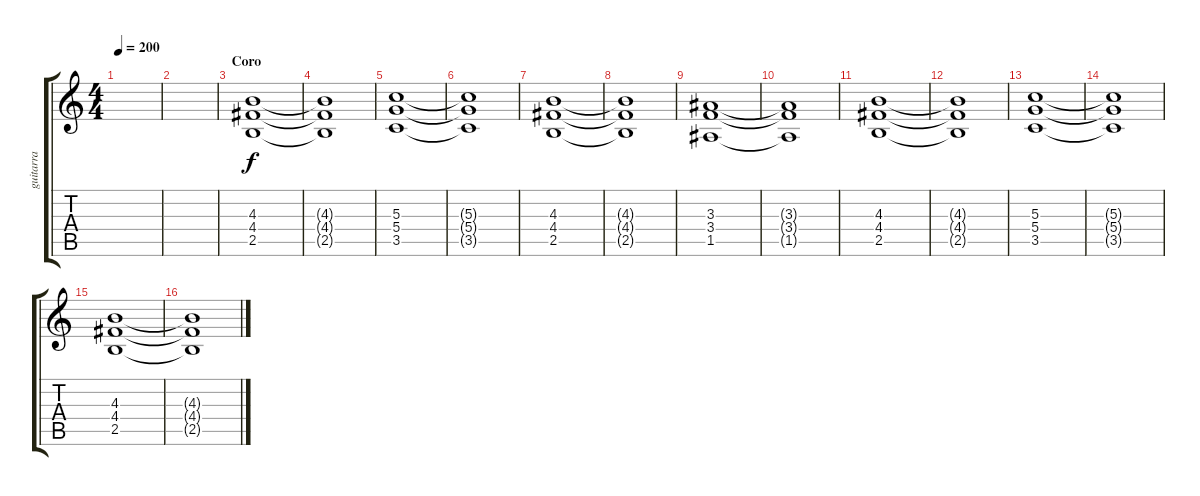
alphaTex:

\track ("guitarra" "guitarra") {instrument distortionguitar}
\staff {score tabs}
\tuning (E4 B3 G3 D3 A2 E2) {hide}
\ts (4 4)
\tempo 200
\clef g2
\ks c
|
|
\section ("" "Coro")
(4.3 4.4 2.5).1 |
(4.3{t} 4.4{t} 2.5{t}).1 |
(5.3 5.4 3.5).1 |
(5.3{t} 5.4{t} 3.5{t}).1 |
(4.3 4.4 2.5).1 |
(4.3{t} 4.4{t} 2.5{t}).1 |
(3.3 3.4 1.5).1 |
(3.3{t} 3.4{t} 1.5{t}).1 |
(4.3 4.4 2.5).1 |
(4.3{t} 4.4{t} 2.5{t}).1 |
(5.3 5.4 3.5).1 |
(5.3{t} 5.4{t} 3.5{t}).1 |
(4.3 4.4 2.5).1 |
(4.3{t} 4.4{t} 2.5{t}).1
